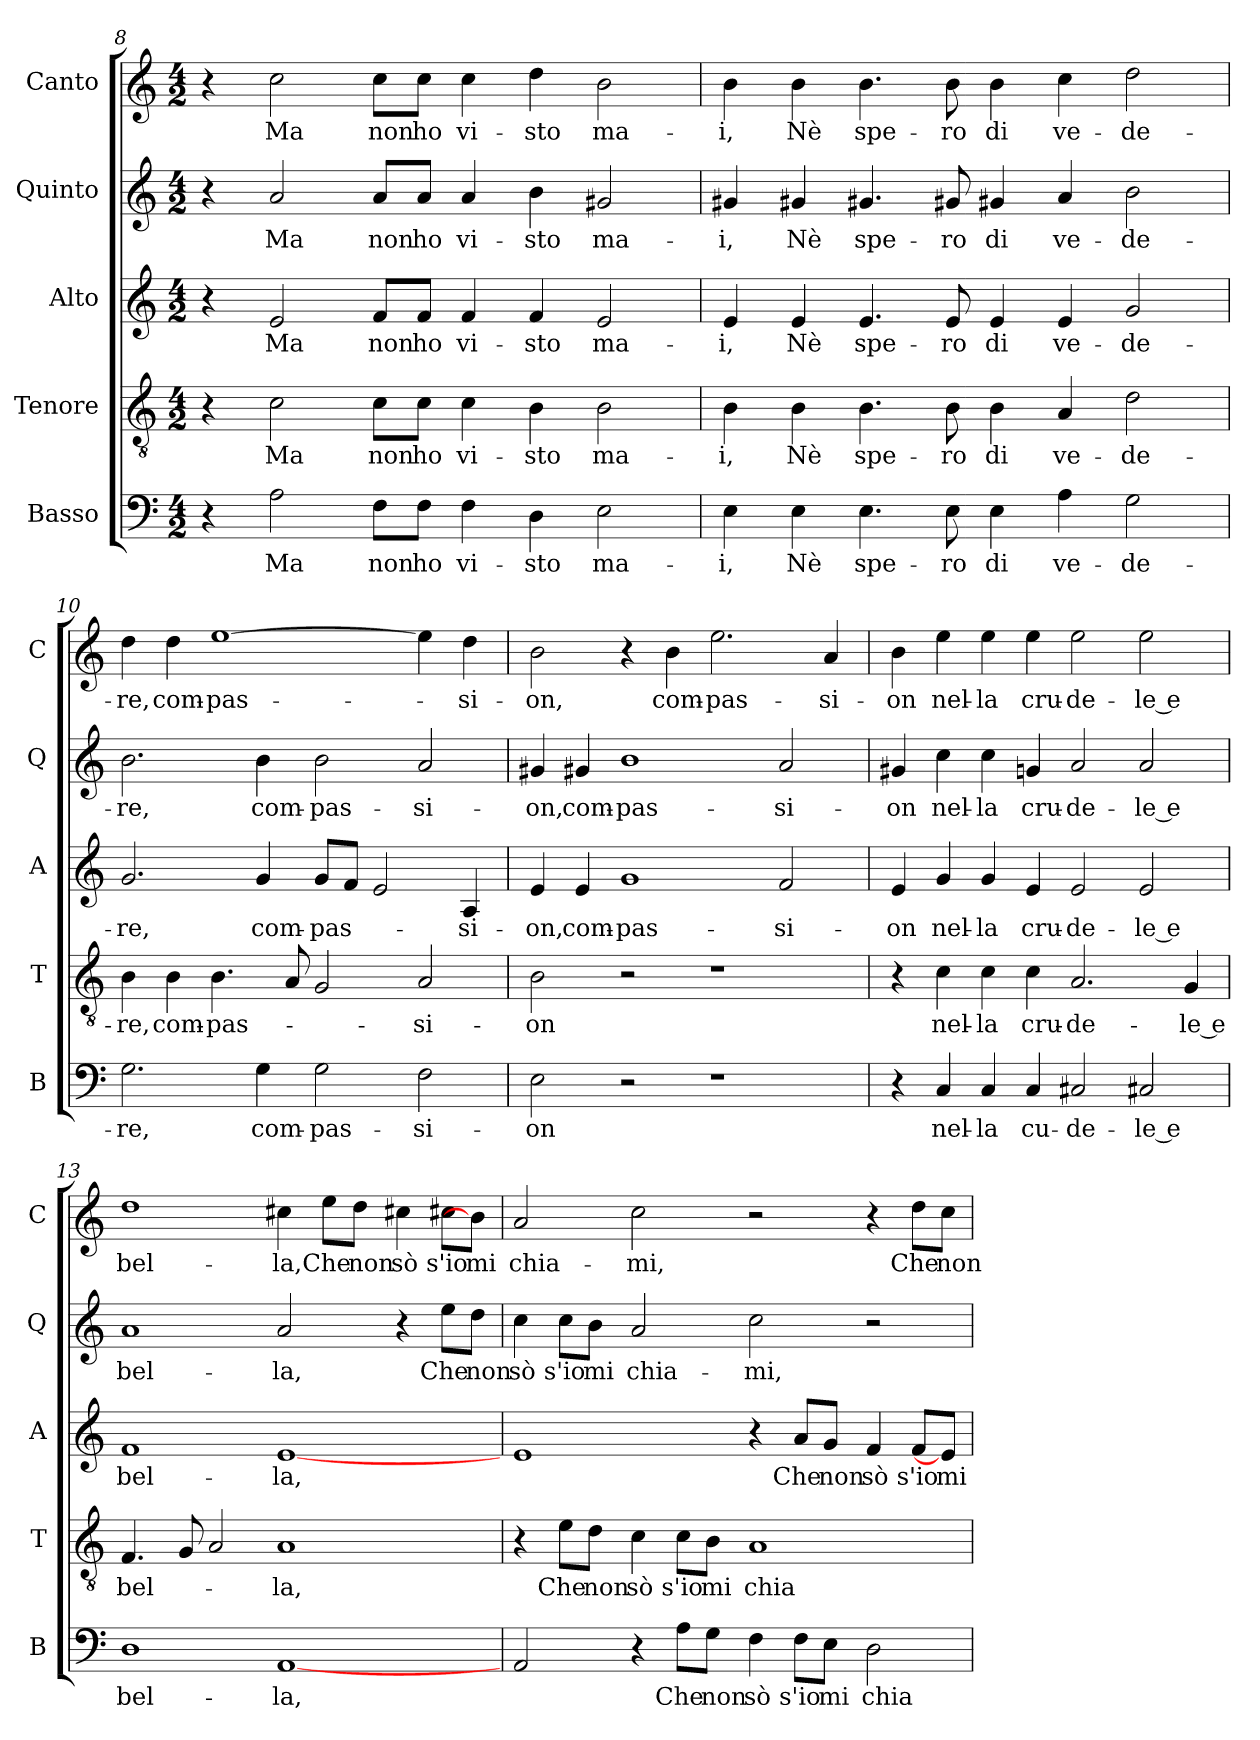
**kern	**text	**kern	**text	**kern	**text	**kern	**text	**kern	**text
*part5	*part5	*part4	*part4	*part3	*part3	*part2	*part2	*part1	*part1
*staff5	*staff5	*staff4	*staff4	*staff3	*staff3	*staff2	*staff2	*staff1	*staff1
*I"Basso	*	*I"Tenore	*	*I"Alto	*	*I"Quinto	*	*I"Canto	*
*I'B	*	*I'T	*	*I'A	*	*I'Q	*	*I'C	*
*clefF4	*	*clefGv2	*	*clefG2	*	*clefG2	*	*clefG2	*
*k[]	*	*k[]	*	*k[]	*	*k[]	*	*k[]	*
*M4/2	*	*M4/2	*	*M4/2	*	*M4/2	*	*M4/2	*
=8	=8	=8	=8	=8	=8	=8	=8	=8	=8
4r	.	4r	.	4r	.	4r	.	4r	.
2A	Ma	2c	Ma	2e	Ma	2a	Ma	2cc	Ma
8FL	non	8cL	non	8fL	non	8aL	non	8ccL	non
8FJ	ho	8cJ	ho	8fJ	ho	8aJ	ho	8ccJ	ho
4F	vi-	4c	vi-	4f	vi-	4a	vi-	4cc	vi-
4D	-sto	4B	-sto	4f	-sto	4b	-sto	4dd	-sto
2E	ma-	2B	ma-	2e	ma-	2g#X	ma-	2b	ma-
=9	=9	=9	=9	=9	=9	=9	=9	=9	=9
4E	-i,	4B	-i,	4e	-i,	4g#X	-i,	4b	-i,
4E	Nè	4B	Nè	4e	Nè	4g#X	Nè	4b	Nè
4.E	spe-	4.B	spe-	4.e	spe-	4.g#X	spe-	4.b	spe-
8E	-ro	8B	-ro	8e	-ro	8g#X	-ro	8b	-ro
4E	di	4B	di	4e	di	4g#X	di	4b	di
4A	ve-	4A	ve-	4e	ve-	4a	ve-	4cc	ve-
2G	-de-	2d	-de-	2g	-de-	2b	-de-	2dd	-de-
=10	=10	=10	=10	=10	=10	=10	=10	=10	=10
2.G	-re,	4B	-re,	2.g	-re,	2.b	-re,	4dd	-re,
.	.	4B	com-	.	.	.	.	4dd	com-
.	.	4.B	-pas-	.	.	.	.	[1ee	-pas-
4G	com-	.	.	4g	com-	4b	com-	.	.
.	.	8A	.	.	.	.	.	.	.
2G	-pas-	2G	.	8gL	-pas-	2b	-pas-	.	.
.	.	.	.	8fJ	.	.	.	.	.
.	.	.	.	2e	.	.	.	.	.
2F	-si-	2A	-si-	.	.	2a	-si-	4ee]	.
.	.	.	.	4A	-si-	.	.	4dd	-si-
=11	=11	=11	=11	=11	=11	=11	=11	=11	=11
2E	-on	2B	-on	4e	-on,	4g#X	-on,	2b	-on,
.	.	.	.	4e	com-	4g#X	com-	.	.
2r	.	2r	.	1g	-pas-	1b	-pas-	4r	.
.	.	.	.	.	.	.	.	4b	com-
1r	.	1r	.	.	.	.	.	2.ee	-pas-
.	.	.	.	2f	-si-	2a	-si-	.	.
.	.	.	.	.	.	.	.	4a	-si-
=12	=12	=12	=12	=12	=12	=12	=12	=12	=12
4r	.	4r	.	4e	-on	4g#X	-on	4b	-on
4C	nel-	4c	nel-	4g	nel-	4cc	nel-	4ee	nel-
4C	-la	4c	-la	4g	-la	4cc	-la	4ee	-la
4C	cu-	4c	cru-	4e	cru-	4gn	cru-	4ee	cru-
2C#X	-de-	2.A	-de-	2e	-de-	2a	-de-	2ee	-de-
2C#X	-le e	.	.	2e	-le e	2a	-le e	2ee	-le e
.	.	4G	-le e	.	.	.	.	.	.
=13	=13	=13	=13	=13	=13	=13	=13	=13	=13
1D	bel-	4.F	bel-	1f	bel-	1a	bel-	1dd	bel-
.	.	8G	.	.	.	.	.	.	.
.	.	2A	.	.	.	.	.	.	.
[1AA	-la,	1A	-la,	[1e	-la,	2a	-la,	4cc#X	-la,
.	.	.	.	.	.	.	.	8eeL	Che
.	.	.	.	.	.	.	.	8ddJ	non
.	.	.	.	.	.	4r	.	4cc#X	sò
.	.	.	.	.	.	8eeL	Che	8cc#XL	s'io
.	.	.	.	.	.	8ddJ	non	8bJ]	mi
=14	=14	=14	=14	=14	=14	=14	=14	=14	=14
2AA	.	4r	.	1e	.	4cc	sò	2a	chia-
.	.	8eL	Che	.	.	8ccL	s'io	.	.
.	.	8dJ	non	.	.	8bJ	mi	.	.
4r	.	4c	sò	.	.	2a	chia-	2cc	-mi,
8AL	Che	8cL	s'io	.	.	.	.	.	.
8GJ	non	8BJ	mi	.	.	.	.	.	.
4F	sò	1A	chia-	4r	.	2cc	-mi,	2r	.
8FL	s'io	.	.	8aL	Che	.	.	.	.
8EJ	mi	.	.	8gJ	non	.	.	.	.
2D	chia-	.	.	4f	sò	2r	.	4r	.
.	.	.	.	8fL	s'io	.	.	8ddL	Che
.	.	.	.	8eJ]	mi	.	.	8ccJ	non
=	=	=	=	=	=	=	=	=	=
*-	*-	*-	*-	*-	*-	*-	*-	*-	*-
